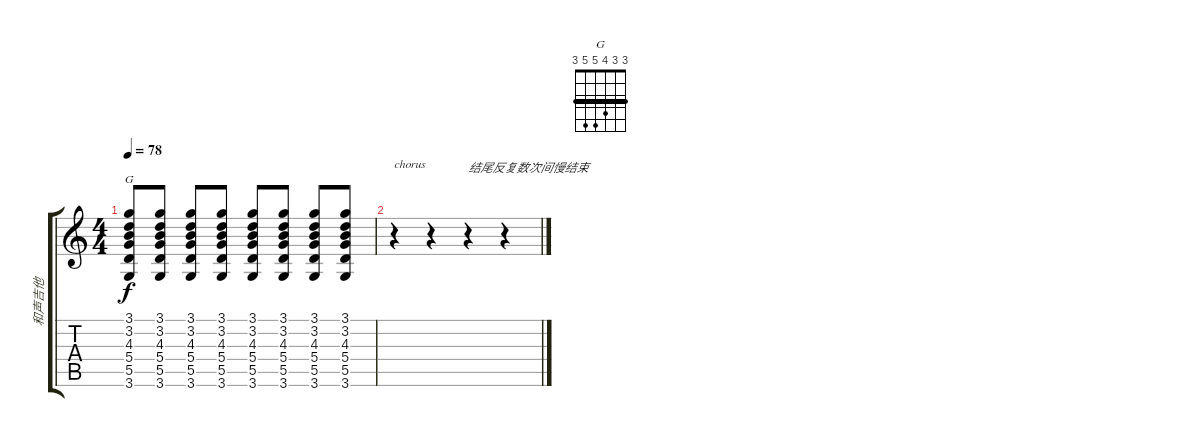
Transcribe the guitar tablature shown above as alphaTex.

\track ("和声吉他" "和声吉他") {instrument acousticguitarsteel}
\staff {score tabs}
\tuning (E4 B3 G3 D3 A2 E2) {hide}
\chord ("G" 3 3 4 5 5 3) {barre 3}
\ts (4 4)
\tempo 78
\clef g2
\ks c
(3.1 3.2 4.3 5.4 5.5 3.6).8{ch "G" dy f} (3.1 3.2 4.3 5.4 5.5 3.6).8 (3.1 3.2 4.3 5.4 5.5 3.6).8 (3.1 3.2 4.3 5.4 5.5 3.6).8 (3.1 3.2 4.3 5.4 5.5 3.6).8 (3.1 3.2 4.3 5.4 5.5 3.6).8 (3.1 3.2 4.3 5.4 5.5 3.6).8 (3.1 3.2 4.3 5.4 5.5 3.6).8 |
r.4{txt "chorus"} r.4 r.4{txt "结尾反复数次间慢结束"} r.4
